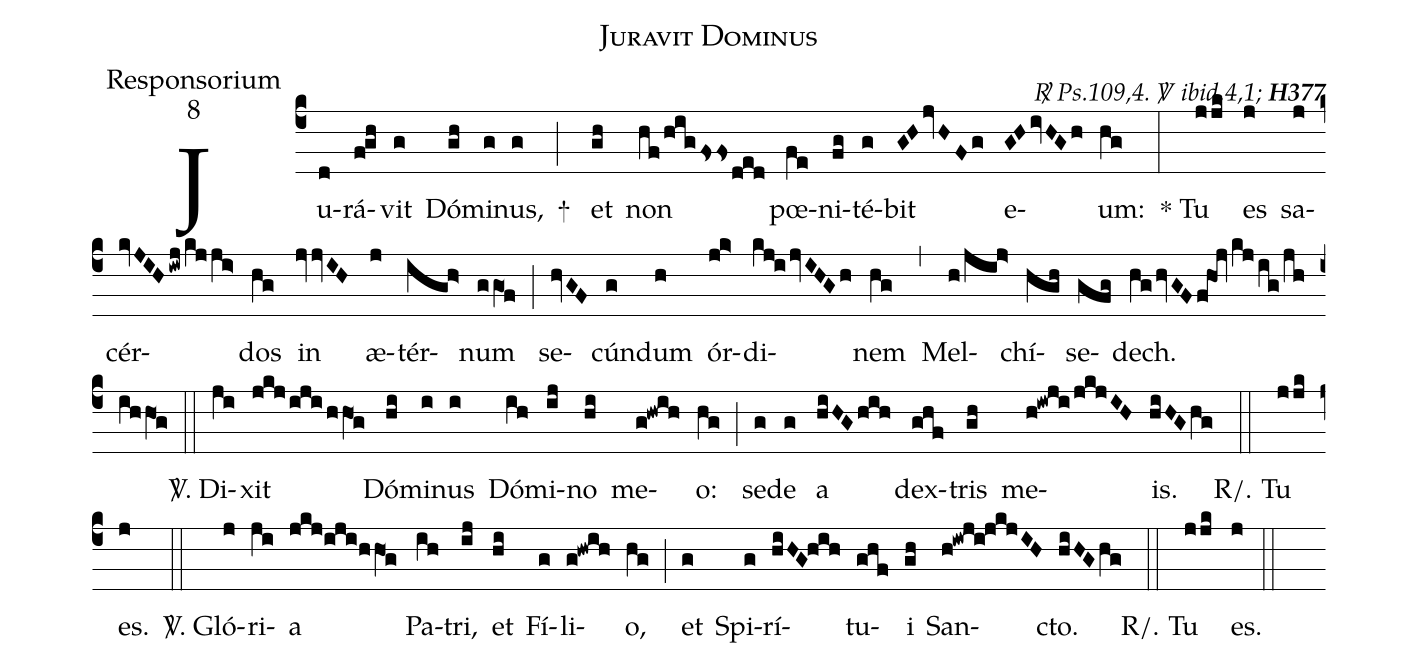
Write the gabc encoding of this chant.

name:Juravit Dominus;
office-part:Responsorium;
mode:8;
commentary:{\itshape\mdseries \Rbar\   Ps.109,4.\ \Vbar\ ibid.4,1;\/} {\bfseries H377};
%%
(c4) Ju(d)rá(fgh)vit(g) Dó(gh)mi(g)nus,(g) + (;)
et(gh) non(hf/higFssded) pœ(fe)ni(fg)té(g)bit(GHjvHFg) e(GHivHGh)um:(hg) (:)
* Tu(jjk) es(j) sa(j)cér(kvJIHiwjkjji>)dos(hg) in(jvvIH) æ(j)tér(igh>)num(ggO1f) (;)
se(hvGF)cún(g)dum(h) ór(jk>)di(kj!ijvIHGh)nem(hg) (,)
Mel(h/jij>)chí(hgh)se(gfg)dech.(hghvGFfhO1j/kj/ig/jh/ihhO1g) (::)
<sp>V/</sp>. Di(ji)xit(jkj/iji/hhO1g) Dó(hi)mi(i)nus(i) Dó(ih)mi(ij)no(hi) me(g!hwih)o:(hg) (;)
se(g)de(g) a(hiHGhih) dex(ghf)tris(gh) me(h!iwji/jkjIH)is.(hiHGhg) (::)
R/. Tu(jjk) es.(j) (::)
<sp>V/</sp>. Gló(j)ri(ji)a(jkj/0iji/0hhO1g) Pa(ih)tri,(ij) et(hi) Fí(g)li(g@hwih)o,(hg) (;)
et(g) Spi(g)rí(hiHG@hih)tu(ghf)i(gh) San(h@iwji@jkjIH)cto.(hiHG/hg) (::)
R/. Tu(jjk) es.(j) (::)
